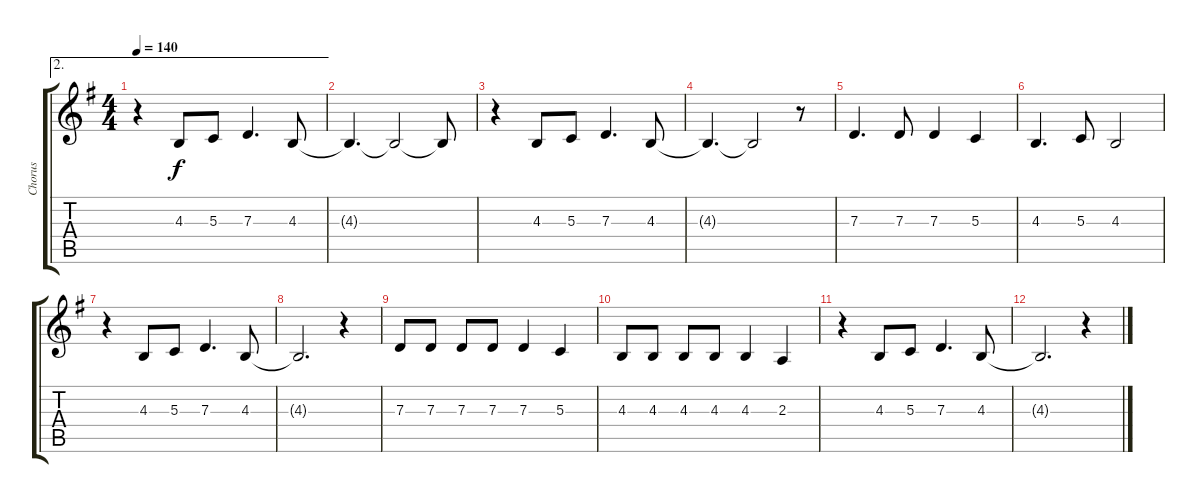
\track ("Chorus" "Chorus") {instrument lead1square}
\staff {score tabs}
\tuning (E4 B3 G3 D3 A2 E2) {hide}
\ae 2
\ts (4 4)
\tempo 140
\clef g2
\ks g
r.4{dy f} 4.3.8 5.3.8 7.3.4{d} 4.3.8 |
4.3{t}.4{d} 4.3{t}.2 4.3{t}.8 |
r.4 4.3.8 5.3.8 7.3.4{d} 4.3.8 |
4.3{t}.4{d} 4.3{t}.2 r.8 |
7.3.4{d} 7.3.8 7.3.4 5.3.4 |
4.3.4{d} 5.3.8 4.3.2 |
r.4 4.3.8 5.3.8 7.3.4{d} 4.3.8 |
4.3{t}.2{d} r.4 |
7.3.8 7.3.8 7.3.8 7.3.8 7.3.4 5.3.4 |
4.3.8 4.3.8 4.3.8 4.3.8 4.3.4 2.3.4 |
r.4 4.3.8 5.3.8 7.3.4{d} 4.3.8 |
4.3{t}.2{d} r.4
